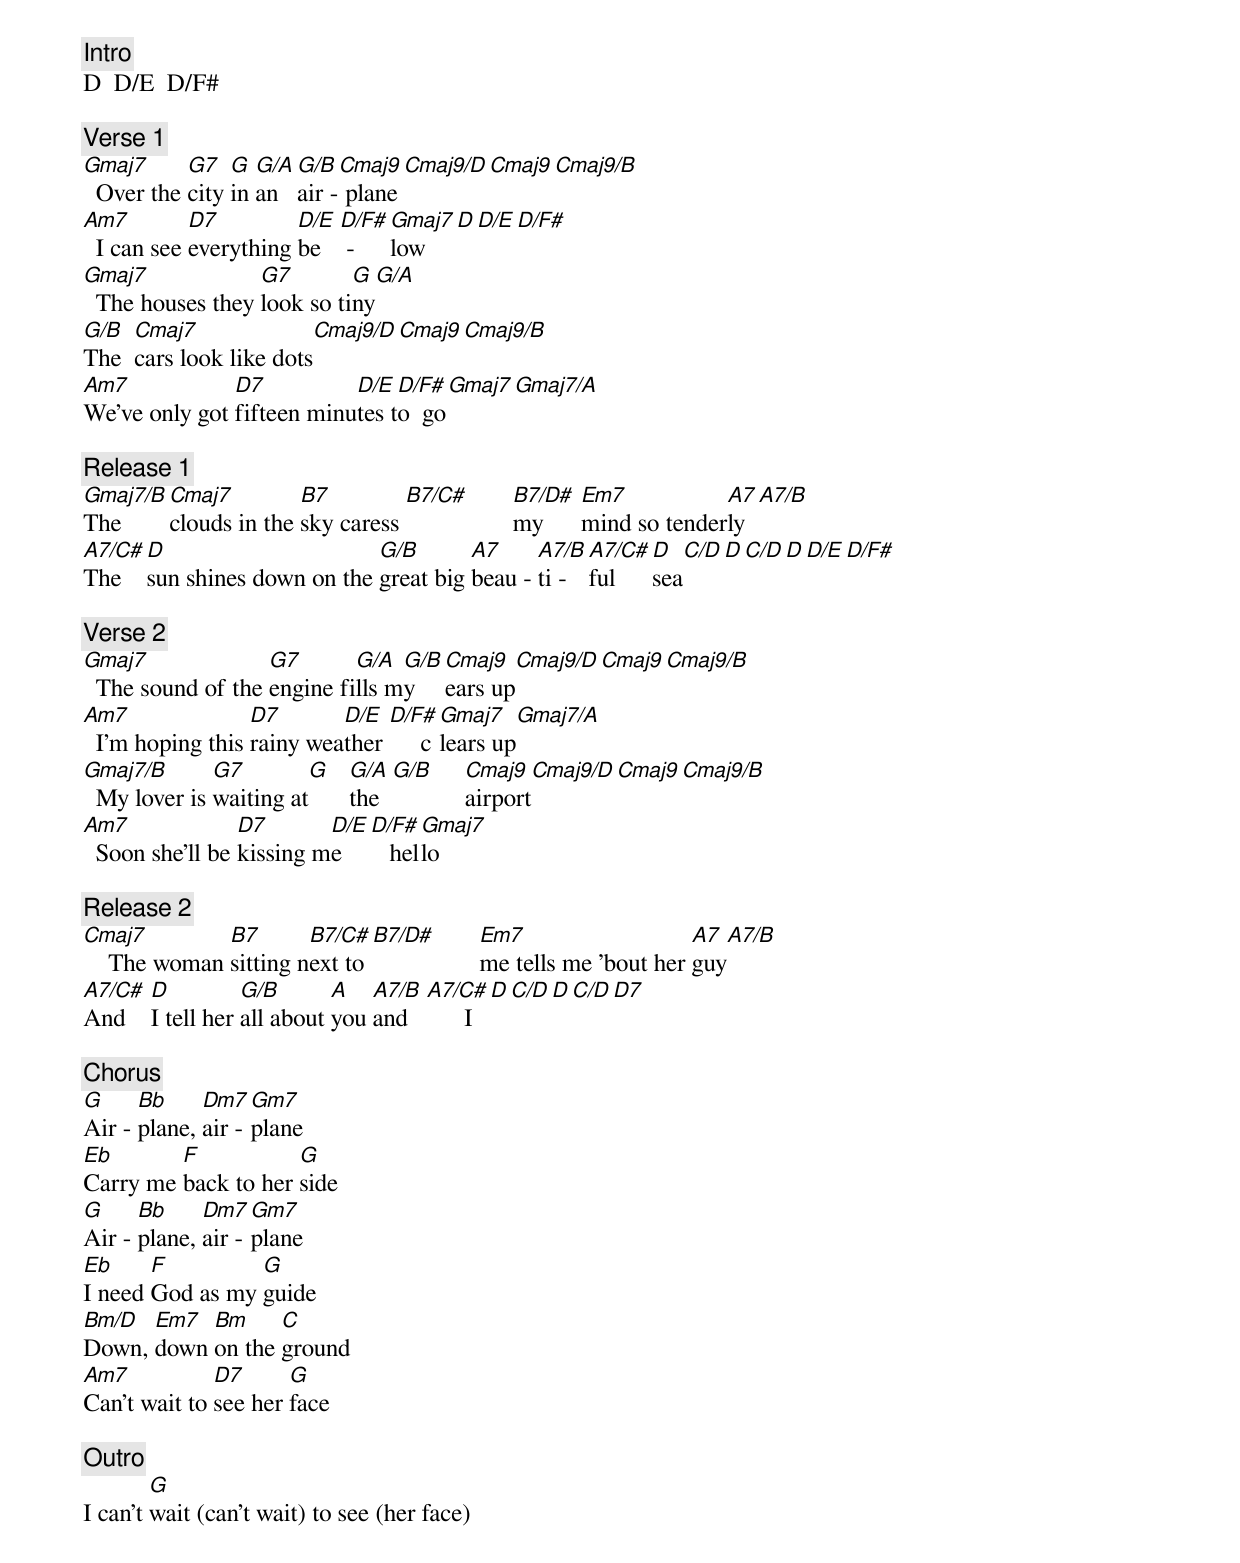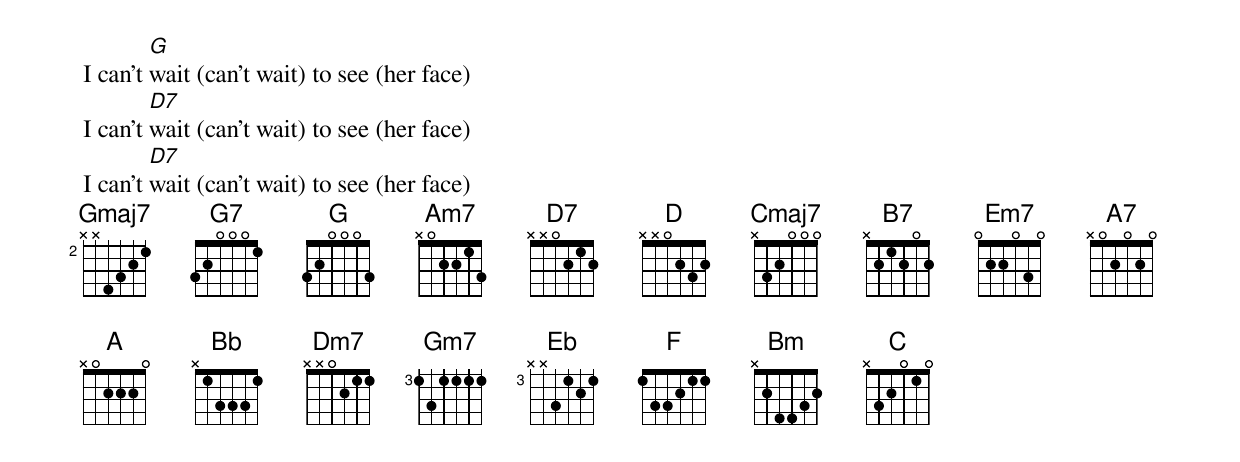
[Intro]
D  D/E  D/F#

[Verse 1]
Gmaj7      G7   G  G/A  G/B  Cmaj9   Cmaj9/D  Cmaj9  Cmaj9/B
  Over the city in an   air - plane
Am7         D7         D/E  D/F#  Gmaj7  D  D/E  D/F#
  I can see everything be    -    low
Gmaj7             G7        G  G/A
  The houses they look so tiny
G/B  Cmaj7               Cmaj9/D  Cmaj9  Cmaj9/B
The  cars look like dots
Am7            D7          D/E  D/F#  Gmaj7  Gmaj7/A
We've only got fifteen minutes to  go

[Release 1]
Gmaj7/B  Cmaj7         B7         B7/C#  B7/D#   Em7           A7   A7/B
The      clouds in the sky caress        my      mind so tenderly
A7/C#  D                      G/B       A7     A7/B  A7/C#  D   C/D  D  C/D  D  D/E  D/F#
The    sun shines down on the great big beau - ti -  ful    sea

[Verse 2]
Gmaj7              G7       G/A  G/B  Cmaj9   Cmaj9/D  Cmaj9  Cmaj9/B
  The sound of the engine fills my    ears up
Am7               D7       D/E  D/F#  Gmaj7     Gmaj7/A
  I'm hoping this rainy weather      clears up
Gmaj7/B       G7        G  G/A  G/B  Cmaj9    Cmaj9/D  Cmaj9  Cmaj9/B
  My lover is waiting at   the       airport
Am7              D7       D/E  D/F#  Gmaj7
  Soon she'll be kissing me       hello

[Release 2]
Cmaj7         B7       B7/C#  B7/D#  Em7                   A7  A7/B
    The woman sitting next to        me tells me 'bout her guy
A7/C#  D          G/B       A   A7/B  A7/C#   D  C/D  D  C/D  D7
And    I tell her all about you and         I

[Chorus]
G     Bb     Dm7   Gm7
Air - plane, air - plane
Eb       F           G
Carry me back to her side
G     Bb     Dm7   Gm7
Air - plane, air - plane
Eb     F         G
I need God as my guide
Bm/D  Em7  Bm     C
Down, down on the ground
Am7           D7      G
Can't wait to see her face

[Outro]
        G
I can't wait (can't wait) to see (her face)
        G
I can't wait (can't wait) to see (her face)
        D7
I can't wait (can't wait) to see (her face)
        D7
I can't wait (can't wait) to see (her face)
